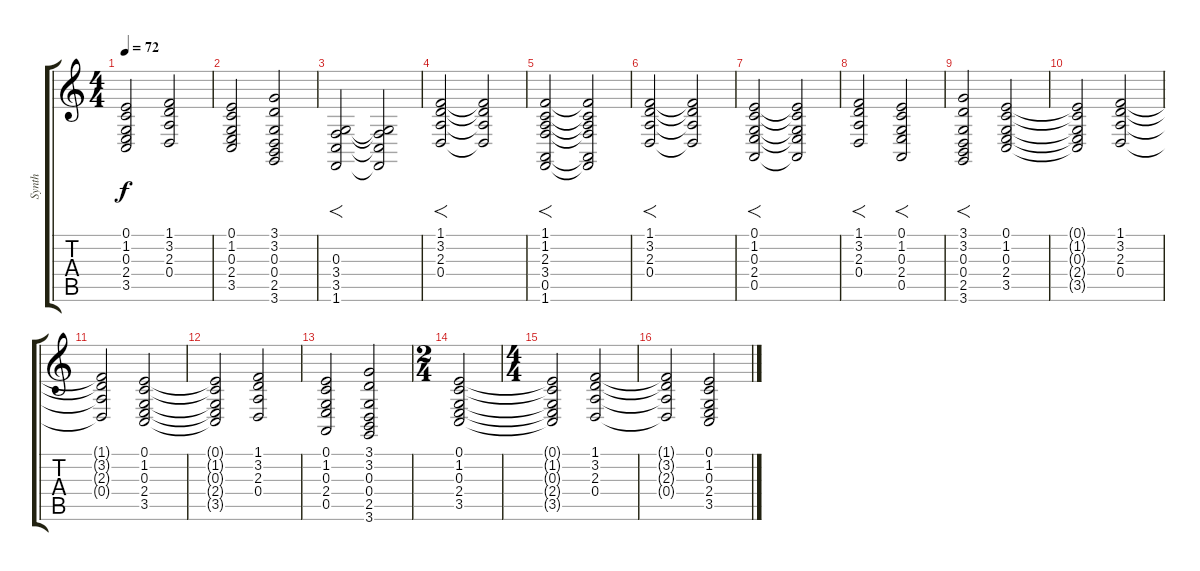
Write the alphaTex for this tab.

\track ("Synth" "Synth") {instrument fx7echoes}
\staff {score tabs}
\tuning (E4 B3 G3 D3 A2 E2) {hide}
\ts (4 4)
\tempo 72
\clef g2
\ks c
(0.1{t} 1.2{t} 0.3{t} 2.4{t} 3.5{t}).2{dy f} (1.1 3.2 2.3 0.4).2 |
(0.1 1.2 0.3 2.4 3.5).2 (3.1 3.2 0.3 0.4 2.5 3.6).2 |
(0.3 3.4 3.5 1.6).2{f} (0.3{t} 3.4{t} 3.5{t} 1.6{t}).2 |
(1.1 3.2 2.3 0.4).2{f} (1.1{t} 3.2{t} 2.3{t} 0.4{t}).2 |
(1.1 1.2 2.3 3.4 0.5 1.6).2{f} (1.1{t} 1.2{t} 2.3{t} 3.4{t} 0.5{t} 1.6{t}).2 |
(1.1 3.2 2.3 0.4).2{f} (1.1{t} 3.2{t} 2.3{t} 0.4{t}).2 |
(0.1 1.2 0.3 2.4 0.5).2{f} (0.1{t} 1.2{t} 0.3{t} 2.4{t} 0.5{t}).2 |
(1.1 3.2 2.3 0.4).2{f} (0.1 1.2 0.3 2.4 0.5).2{f} |
(3.1 3.2 0.3 0.4 2.5 3.6).2{f} (0.1 1.2 0.3 2.4 3.5).2 |
(0.1{t} 1.2{t} 0.3{t} 2.4{t} 3.5{t}).2 (1.1 3.2 2.3 0.4).2 |
(1.1{t} 3.2{t} 2.3{t} 0.4{t}).2 (0.1 1.2 0.3 2.4 3.5).2 |
(0.1{t} 1.2{t} 0.3{t} 2.4{t} 3.5{t}).2 (1.1 3.2 2.3 0.4).2 |
(0.1 1.2 0.3 2.4 0.5).2 (3.1 3.2 0.3 0.4 2.5 3.6).2 |
\ts (2 4)
(0.1 1.2 0.3 2.4 3.5).2 |
\ts (4 4)
(0.1{t} 1.2{t} 0.3{t} 2.4{t} 3.5{t}).2 (1.1 3.2 2.3 0.4).2 |
(1.1{t} 3.2{t} 2.3{t} 0.4{t}).2 (0.1 1.2 0.3 2.4 3.5).2
